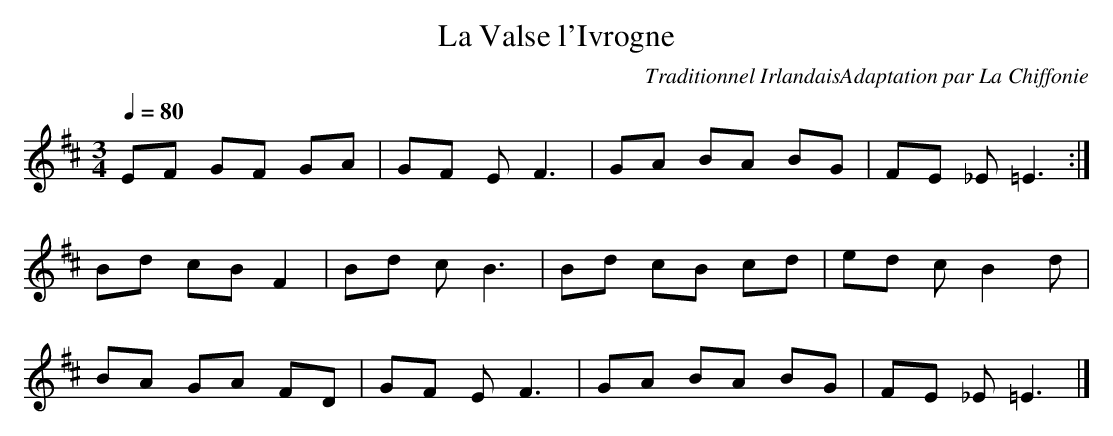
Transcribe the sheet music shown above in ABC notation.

X:1     %Music
T:La Valse l'Ivrogne     %Tune name
C:Traditionnel IrlandaisAdaptation par La Chiffonie     %Tune composer
Q:1/4=80     %Tempo
V:1     %
     %!STAVE 0 '' @
     %!INSTR 'Piano 1' 0 0 @
|:
M:3/4     %Meter
L:1/8     %
K:D
EF GF GA |GF E F3 |GA BA BG |FE _E =E3 :|
Bd cB F2 |Bd c B3 |Bd cB cd |ed c B2 d |
BA GA FD |GF E F3 |GA BA BG |FE _E =E3 |]
     %End of file
